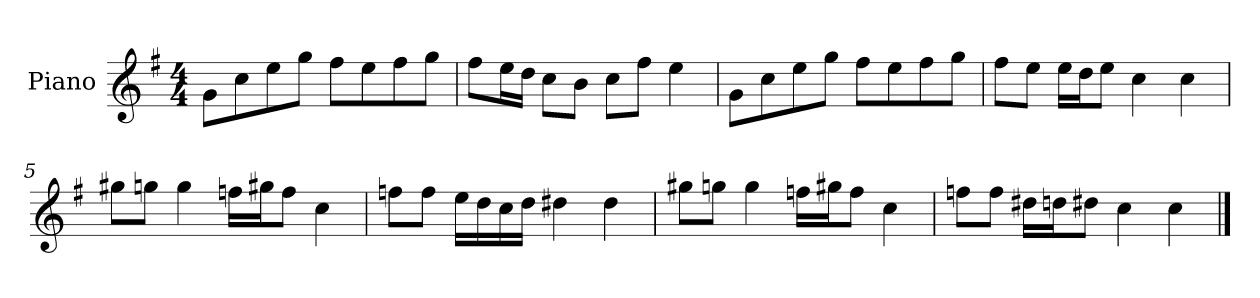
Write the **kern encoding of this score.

**kern
*part1
*staff1
*I"Piano
*I'P-no
*clefG2
*k[f#]
*M4/4
*MM90
=1
8g\L
8cc\
8ee\
8gg\J
8ff#\L
8ee\
8ff#\
8gg\J
=2
8ff#\L
16ee\L
16dd\JJ
8cc\L
8b\J
8cc\L
8ff#\J
4ee\
=3
8g\L
8cc\
8ee\
8gg\J
8ff#\L
8ee\
8ff#\
8gg\J
=4
8ff#\L
8ee\J
16ee\LL
16dd\J
8ee\J
4cc\
4cc\
=5
8gg#X\L
8ggn\J
4gg\
16ffn\LL
16gg#X\J
8ff\J
4cc\
!!LO:LB:g=z
=6
8ffn\L
8ff\J
16ee\LL
16dd\
16cc\
16dd\JJ
4dd#X\
4dd#\
=7
8gg#X\L
8ggn\J
4gg\
16ffn\LL
16gg#X\J
8ff\J
4cc\
=8
8ffn\L
8ff\J
16dd#X\LL
16ddn\J
8dd#X\J
4cc\
4cc\
==
*-
